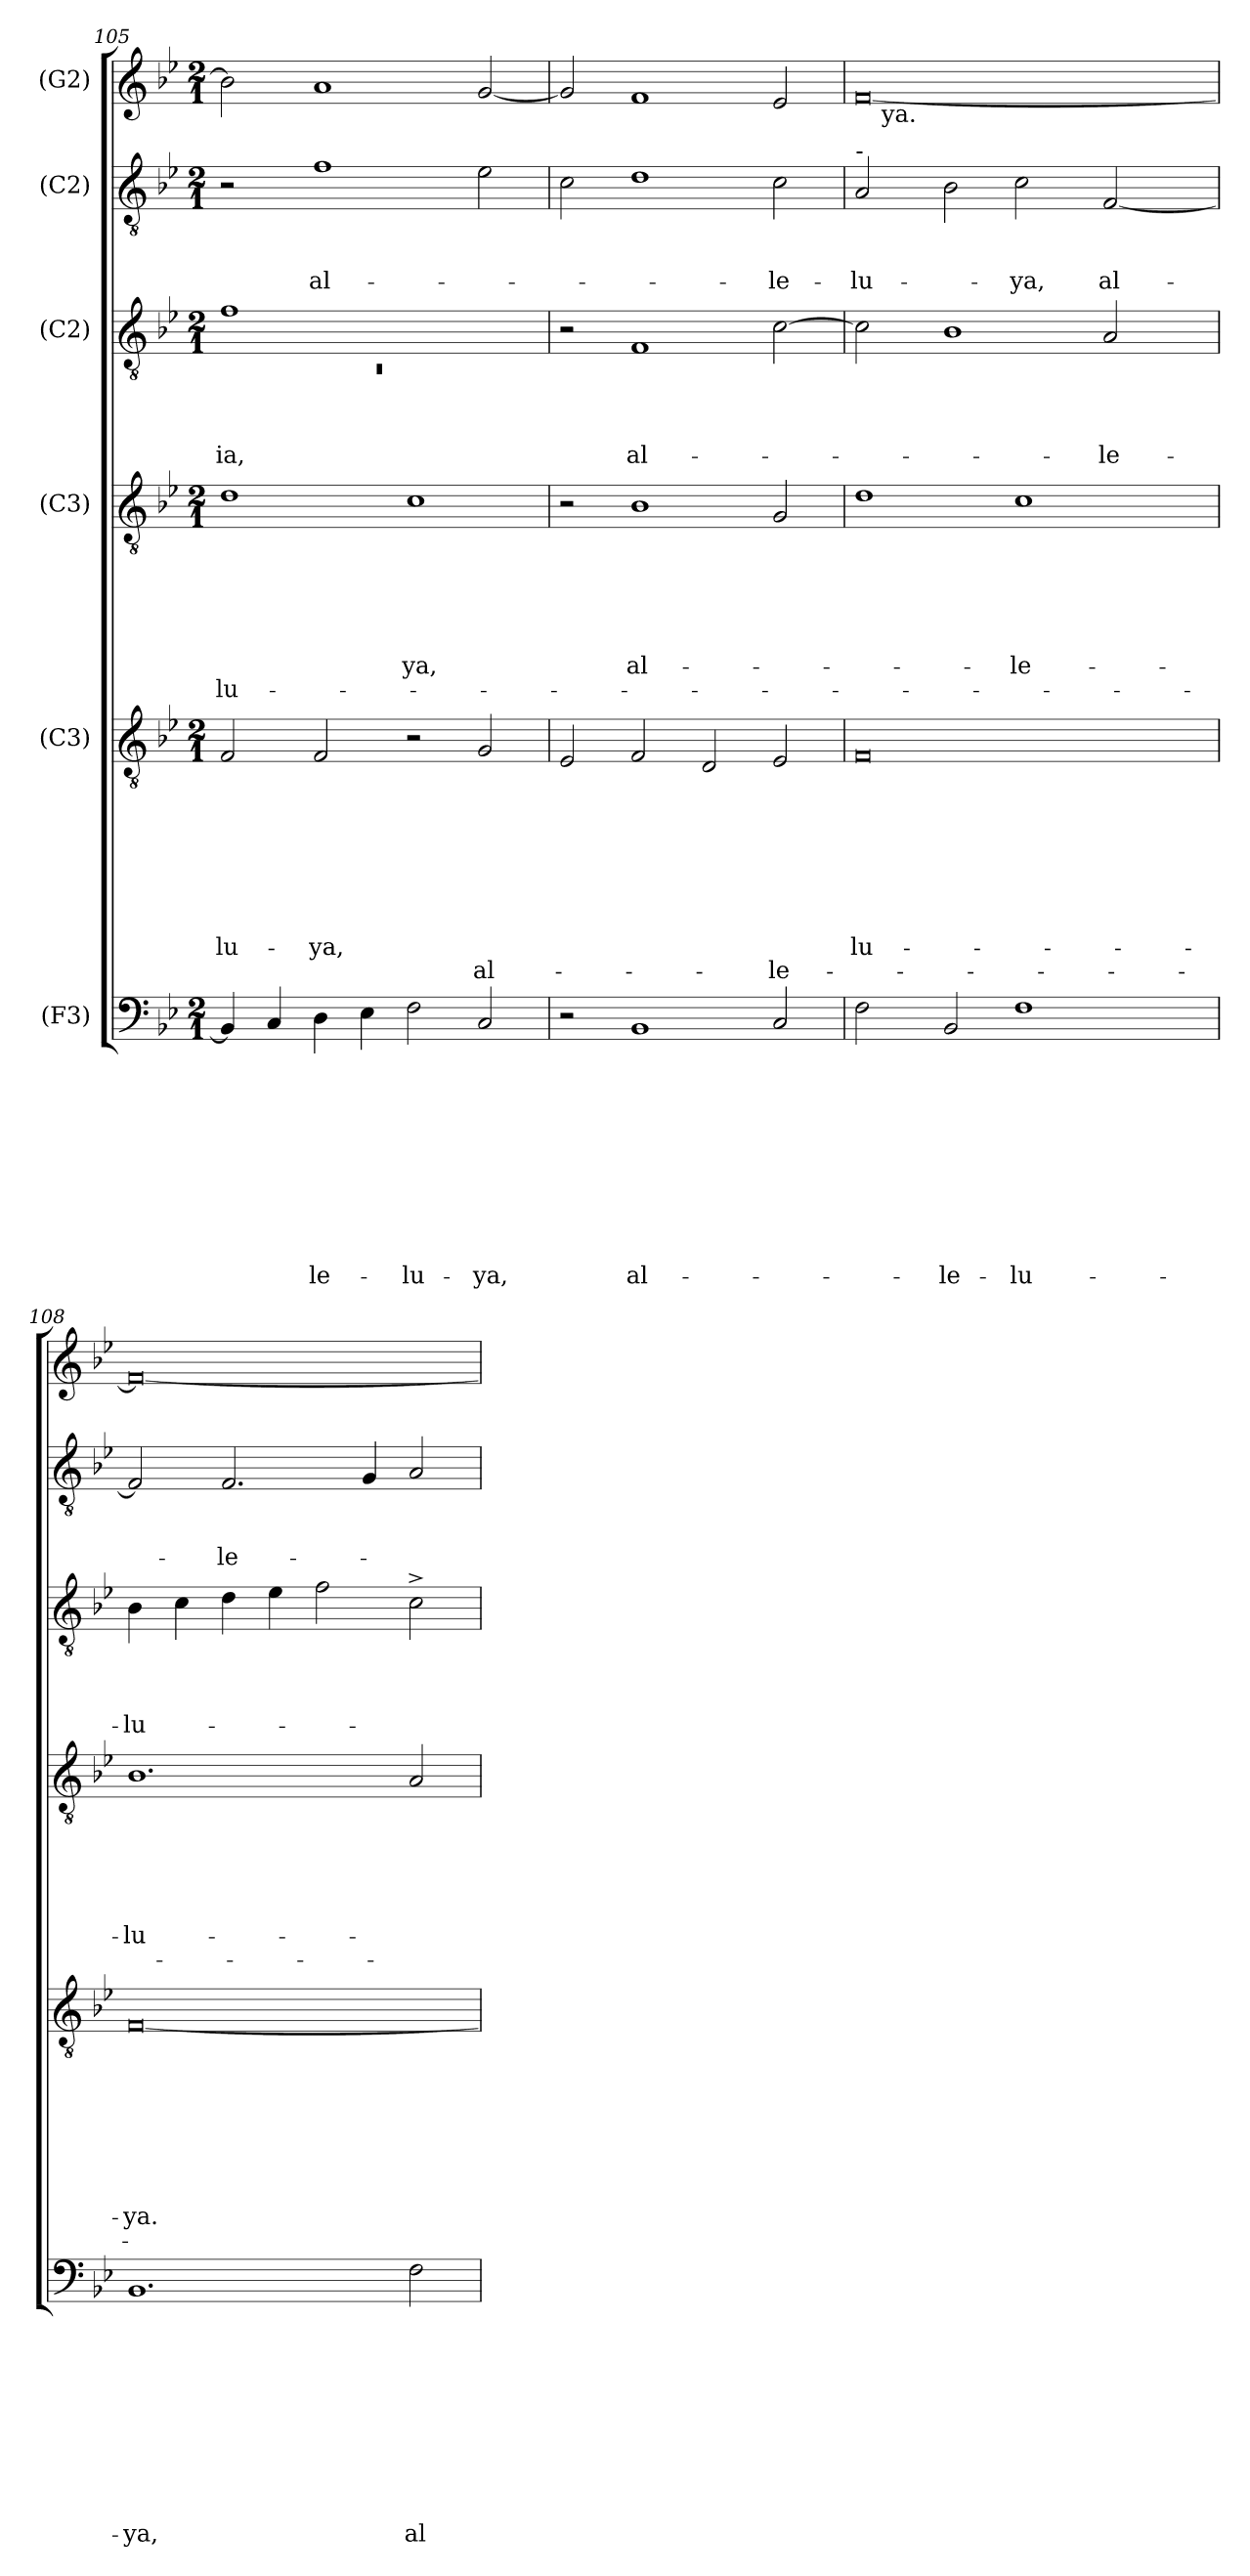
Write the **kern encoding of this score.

**kern	**text	**text	**text	**text	**text	**text	**text	**text	**text	**text	**kern	**text	**text	**text	**text	**text	**text	**text	**text	**text	**kern	**text	**text	**text	**text	**text	**text	**text	**kern	**text	**text	**text	**text	**kern	**text	**text	**text	**kern
*part6	*part6	*part6	*part6	*part6	*part6	*part6	*part6	*part6	*part6	*part6	*part5	*part5	*part5	*part5	*part5	*part5	*part5	*part5	*part5	*part5	*part4	*part4	*part4	*part4	*part4	*part4	*part4	*part4	*part3	*part3	*part3	*part3	*part3	*part2	*part2	*part2	*part2	*part1
*staff6	*staff6	*staff6	*staff6	*staff6	*staff6	*staff6	*staff6	*staff6	*staff6	*staff6	*staff5	*staff5	*staff5	*staff5	*staff5	*staff5	*staff5	*staff5	*staff5	*staff5	*staff4	*staff4	*staff4	*staff4	*staff4	*staff4	*staff4	*staff4	*staff3	*staff3	*staff3	*staff3	*staff3	*staff2	*staff2	*staff2	*staff2	*staff1
*I"(F3)	*	*	*	*	*	*	*	*	*	*	*I"(C3)	*	*	*	*	*	*	*	*	*	*I"(C3)	*	*	*	*	*	*	*	*I"(C2)	*	*	*	*	*I"(C2)	*	*	*	*I"(G2)
*clefF4	*	*	*	*	*	*	*	*	*	*	*clefGv2	*	*	*	*	*	*	*	*	*	*clefGv2	*	*	*	*	*	*	*	*clefGv2	*	*	*	*	*clefGv2	*	*	*	*clefG2
*k[b-e-]	*	*	*	*	*	*	*	*	*	*	*k[b-e-]	*	*	*	*	*	*	*	*	*	*k[b-e-]	*	*	*	*	*	*	*	*k[b-e-]	*	*	*	*	*k[b-e-]	*	*	*	*k[b-e-]
*B-:	*	*	*	*	*	*	*	*	*	*	*B-:	*	*	*	*	*	*	*	*	*	*B-:	*	*	*	*	*	*	*	*B-:	*	*	*	*	*B-:	*	*	*	*B-:
*M2/1	*	*	*	*	*	*	*	*	*	*	*M2/1	*	*	*	*	*	*	*	*	*	*M2/1	*	*	*	*	*	*	*	*M2/1	*	*	*	*	*M2/1	*	*	*	*M2/1
=105	=105	=105	=105	=105	=105	=105	=105	=105	=105	=105	=105	=105	=105	=105	=105	=105	=105	=105	=105	=105	=105	=105	=105	=105	=105	=105	=105	=105	=105	=105	=105	=105	=105	=105	=105	=105	=105	=105
*	*	*	*	*	*	*	*	*	*	*	*	*	*	*	*	*	*	*	*	*	*	*	*	*	*	*	*	*	*^	*	*	*	*	*	*	*	*	*
!	!	!	!	!	!	!	!	!	!	!	!	!	!	!	!	!	!	!	!LO:LY:b	!	!	!	!	!	!	!	!	!LO:LY:b	!	!LO:N:vis=1	!	!	!	!LO:LY:b	!	!	!	!	!
4BB-/]	.	.	.	.	.	.	.	.	.	.	2F/	.	.	.	.	.	.	.	-lu-	.	1d	.	.	.	.	.	.	-lu-	1f	0rC	.	.	.	ia,	2r	.	.	.	2b-\]
4C/	.	.	.	.	.	.	.	.	.	.	.	.	.	.	.	.	.	.	.	.	.	.	.	.	.	.	.	.	.	.	.	.	.	.	.	.	.	.	.
!	!	!	!	!	!	!	!	!	!	!LO:LY:b:rj	!	!	!	!	!	!	!	!	!LO:LY:b	!	!	!	!	!	!	!	!	!	!	!	!	!	!	!	!	!	!	!LO:LY:b	!
4D\	.	.	.	.	.	.	.	.	.	-le-	2F/	.	.	.	.	.	.	.	-ya,	.	.	.	.	.	.	.	.	.	.	.	.	.	.	.	1f	.	.	al-	1a
4E-\	.	.	.	.	.	.	.	.	.	.	.	.	.	.	.	.	.	.	.	.	.	.	.	.	.	.	.	.	.	.	.	.	.	.	.	.	.	.	.
!	!	!	!	!	!	!	!	!	!	!LO:LY:b:rj	!	!	!	!	!	!	!	!	!	!	!	!	!	!	!	!	!LO:LY:b	!	!	!	!	!	!	!	!	!	!	!	!
2F\	.	.	.	.	.	.	.	.	.	-lu-	2r	.	.	.	.	.	.	.	.	.	1c	.	.	.	.	.	ya,	.	1ryy	.	.	.	.	.	.	.	.	.	.
!	!	!	!	!	!	!	!	!	!	!LO:LY:b:rj	!	!	!	!	!	!	!	!	!	!LO:LY:b	!	!	!	!	!	!	!	!	!	!	!	!	!	!	!	!	!	!	!
2C/	.	.	.	.	.	.	.	.	.	-ya,	2G/	.	.	.	.	.	.	.	.	al-	.	.	.	.	.	.	.	.	.	.	.	.	.	.	2e-\	.	.	.	[<2g/
*	*	*	*	*	*	*	*	*	*	*	*	*	*	*	*	*	*	*	*	*	*	*	*	*	*	*	*	*	*v	*v	*	*	*	*	*	*	*	*	*
=106	=106	=106	=106	=106	=106	=106	=106	=106	=106	=106	=106	=106	=106	=106	=106	=106	=106	=106	=106	=106	=106	=106	=106	=106	=106	=106	=106	=106	=106	=106	=106	=106	=106	=106	=106	=106	=106	=106
2r	.	.	.	.	.	.	.	.	.	.	2E-/	.	.	.	.	.	.	.	.	.	2r	.	.	.	.	.	.	.	2r	.	.	.	.	2c\	.	.	.	2g/]
!	!	!	!	!	!	!	!	!	!	!LO:LY:b	!	!	!	!	!	!	!	!	!	!	!	!	!	!	!	!	!LO:LY:b	!	!	!	!	!	!LO:LY:b	!	!	!	!	!
1BB-	.	.	.	.	.	.	.	.	.	al-	2F/	.	.	.	.	.	.	.	.	.	1B-	.	.	.	.	.	al-	.	1F	.	.	.	al-	1d	.	.	.	1f
.	.	.	.	.	.	.	.	.	.	.	2D/	.	.	.	.	.	.	.	.	.	.	.	.	.	.	.	.	.	.	.	.	.	.	.	.	.	.	.
!	!	!	!	!	!	!	!	!	!	!	!	!	!	!	!	!	!	!	!	!LO:LY:b	!	!	!	!	!	!	!	!	!	!	!	!	!	!	!	!	!LO:LY:b	!
2C/	.	.	.	.	.	.	.	.	.	.	2E-/	.	.	.	.	.	.	.	.	-le-	2G/	.	.	.	.	.	.	.	[>2c\	.	.	.	.	2c\	.	.	-le-	2e-/
!!LO:PB:g=z
=107	=107	=107	=107	=107	=107	=107	=107	=107	=107	=107	=107	=107	=107	=107	=107	=107	=107	=107	=107	=107	=107	=107	=107	=107	=107	=107	=107	=107	=107	=107	=107	=107	=107	=107	=107	=107	=107	=107
!	!	!	!	!	!	!	!	!	!	!	!	!	!	!	!	!	!	!	!	!	!	!	!	!	!	!	!	!	!	!	!	!	!	!LO:TX:a:t=-	!	!	!	!
!	!	!	!	!	!	!	!	!	!	!	!	!	!	!	!	!	!	!	!LO:LY:b:rj	!	!	!	!	!	!	!	!	!	!	!	!	!	!	!	!	!	!LO:LY:b	!
*	*	*	*	*	*	*	*	*	*	*	*	*	*	*	*	*	*	*	*	*	*	*	*	*	*	*	*	*	*	*	*	*	*	*	*	*	*	*^
2F\	.	.	.	.	.	.	.	.	.	.	0F	.	.	.	.	.	.	.	lu-	.	1d	.	.	.	.	.	.	.	2c\]	.	.	.	.	2A/	.	.	-lu-	[<0f	16.ryy
!	!	!	!	!	!	!	!	!	!	!	!	!	!	!	!	!	!	!	!	!	!	!	!	!	!	!	!	!	!	!	!	!	!	!	!	!	!	!	!LO:TX:b:t=ya.
.	.	.	.	.	.	.	.	.	.	.	.	.	.	.	.	.	.	.	.	.	.	.	.	.	.	.	.	.	.	.	.	.	.	.	.	.	.	.	1ryy
!	!	!	!	!	!	!	!	!	!	!LO:LY:b	!	!	!	!	!	!	!	!	!	!	!	!	!	!	!	!	!	!	!	!	!	!	!	!	!	!	!	!	!
2BB-/	.	.	.	.	.	.	.	.	.	-le-	.	.	.	.	.	.	.	.	.	.	.	.	.	.	.	.	.	.	1B-	.	.	.	.	2B-\	.	.	.	.	.
!	!	!	!	!	!	!	!	!	!	!LO:LY:b	!	!	!	!	!	!	!	!	!	!	!	!	!	!	!	!	!LO:LY:b	!	!	!	!	!	!	!	!	!	!LO:LY:b	!	!
1F	.	.	.	.	.	.	.	.	.	-lu-	.	.	.	.	.	.	.	.	.	.	1c	.	.	.	.	.	-le-	.	.	.	.	.	.	2c\	.	.	-ya,	.	.
.	.	.	.	.	.	.	.	.	.	.	.	.	.	.	.	.	.	.	.	.	.	.	.	.	.	.	.	.	.	.	.	.	.	.	.	.	.	.	2ryy
!	!	!	!	!	!	!	!	!	!	!	!	!	!	!	!	!	!	!	!	!	!	!	!	!	!	!	!	!	!	!	!	!	!LO:LY:b	!	!	!	!LO:LY:b	!	!
.	.	.	.	.	.	.	.	.	.	.	.	.	.	.	.	.	.	.	.	.	.	.	.	.	.	.	.	.	2A/	.	.	.	-le-	[<2F/	.	.	al-	.	.
.	.	.	.	.	.	.	.	.	.	.	.	.	.	.	.	.	.	.	.	.	.	.	.	.	.	.	.	.	.	.	.	.	.	.	.	.	.	.	4ryy
.	.	.	.	.	.	.	.	.	.	.	.	.	.	.	.	.	.	.	.	.	.	.	.	.	.	.	.	.	.	.	.	.	.	.	.	.	.	.	8ryy
.	.	.	.	.	.	.	.	.	.	.	.	.	.	.	.	.	.	.	.	.	.	.	.	.	.	.	.	.	.	.	.	.	.	.	.	.	.	.	32ryy
=108	=108	=108	=108	=108	=108	=108	=108	=108	=108	=108	=108	=108	=108	=108	=108	=108	=108	=108	=108	=108	=108	=108	=108	=108	=108	=108	=108	=108	=108	=108	=108	=108	=108	=108	=108	=108	=108	=108	=108
!	!	!	!	!	!	!	!	!	!	!LO:LY:b	!	!	!	!	!	!	!	!	!LO:LY:b	!	!	!	!	!	!	!	!LO:LY:b	!	!	!	!	!	!LO:LY:b	!	!	!	!	!	!
*	*	*	*	*	*	*	*	*	*	*	*	*	*	*	*	*	*	*	*	*	*	*	*	*	*	*	*	*	*	*	*	*	*	*	*	*	*	*v	*v
1.BB-	.	.	.	.	.	.	.	.	.	-ya,	[<0F	.	.	.	.	.	.	.	-ya.	.	1.B-	.	.	.	.	.	-lu-	.	4B-\	.	.	.	-lu-	2F/]	.	.	.	0f_
.	.	.	.	.	.	.	.	.	.	.	.	.	.	.	.	.	.	.	.	.	.	.	.	.	.	.	.	.	4c\	.	.	.	.	.	.	.	.	.
!	!	!	!	!	!	!	!	!	!	!	!	!	!	!	!	!	!	!	!	!	!	!	!	!	!	!	!	!	!	!	!	!	!	!	!	!	!LO:LY:b	!
.	.	.	.	.	.	.	.	.	.	.	.	.	.	.	.	.	.	.	.	.	.	.	.	.	.	.	.	.	4d\	.	.	.	.	2.F/	.	.	-le-	.
.	.	.	.	.	.	.	.	.	.	.	.	.	.	.	.	.	.	.	.	.	.	.	.	.	.	.	.	.	4e-\	.	.	.	.	.	.	.	.	.
.	.	.	.	.	.	.	.	.	.	.	.	.	.	.	.	.	.	.	.	.	.	.	.	.	.	.	.	.	2f\	.	.	.	.	.	.	.	.	.
.	.	.	.	.	.	.	.	.	.	.	.	.	.	.	.	.	.	.	.	.	.	.	.	.	.	.	.	.	.	.	.	.	.	4G/	.	.	.	.
!	!	!	!	!	!	!	!	!	!	!LO:LY:b	!	!	!	!	!	!	!	!	!	!	!	!	!	!	!	!	!	!	!	!	!	!	!	!	!	!	!	!
2F\	.	.	.	.	.	.	.	.	.	al-	.	.	.	.	.	.	.	.	.	.	2A/	.	.	.	.	.	.	.	2c^>\	.	.	.	.	2A/	.	.	.	.
=	=	=	=	=	=	=	=	=	=	=	=	=	=	=	=	=	=	=	=	=	=	=	=	=	=	=	=	=	=	=	=	=	=	=	=	=	=	=
*-	*-	*-	*-	*-	*-	*-	*-	*-	*-	*-	*-	*-	*-	*-	*-	*-	*-	*-	*-	*-	*-	*-	*-	*-	*-	*-	*-	*-	*-	*-	*-	*-	*-	*-	*-	*-	*-	*-
